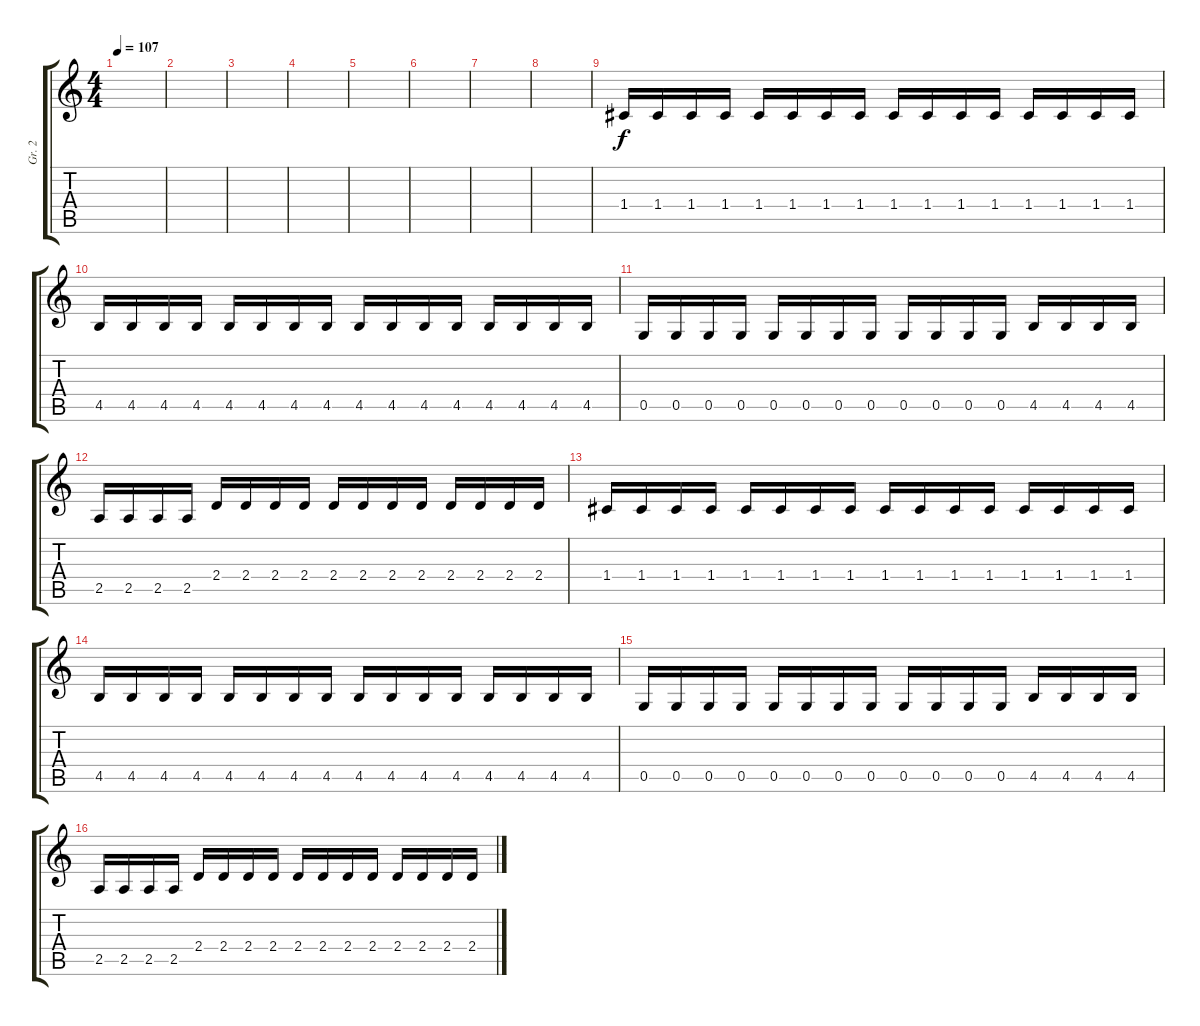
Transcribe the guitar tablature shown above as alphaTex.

\track ("Gr. 2" "Gr. 2") {instrument overdrivenguitar}
\staff {score tabs}
\tuning (D4 A3 F3 C3 G2 C2) {hide}
\ts (4 4)
\tempo 107
\clef g2
\ks c
|
|
|
|
|
|
|
|
1.4.16 1.4.16 1.4.16 1.4.16 1.4.16 1.4.16 1.4.16 1.4.16 1.4.16 1.4.16 1.4.16 1.4.16 1.4.16 1.4.16 1.4.16 1.4.16 |
4.5.16 4.5.16 4.5.16 4.5.16 4.5.16 4.5.16 4.5.16 4.5.16 4.5.16 4.5.16 4.5.16 4.5.16 4.5.16 4.5.16 4.5.16 4.5.16 |
0.5.16 0.5.16 0.5.16 0.5.16 0.5.16 0.5.16 0.5.16 0.5.16 0.5.16 0.5.16 0.5.16 0.5.16 4.5.16 4.5.16 4.5.16 4.5.16 |
2.5.16 2.5.16 2.5.16 2.5.16 2.4.16 2.4.16 2.4.16 2.4.16 2.4.16 2.4.16 2.4.16 2.4.16 2.4.16 2.4.16 2.4.16 2.4.16 |
1.4.16 1.4.16 1.4.16 1.4.16 1.4.16 1.4.16 1.4.16 1.4.16 1.4.16 1.4.16 1.4.16 1.4.16 1.4.16 1.4.16 1.4.16 1.4.16 |
4.5.16 4.5.16 4.5.16 4.5.16 4.5.16 4.5.16 4.5.16 4.5.16 4.5.16 4.5.16 4.5.16 4.5.16 4.5.16 4.5.16 4.5.16 4.5.16 |
0.5.16 0.5.16 0.5.16 0.5.16 0.5.16 0.5.16 0.5.16 0.5.16 0.5.16 0.5.16 0.5.16 0.5.16 4.5.16 4.5.16 4.5.16 4.5.16 |
2.5.16 2.5.16 2.5.16 2.5.16 2.4.16 2.4.16 2.4.16 2.4.16 2.4.16 2.4.16 2.4.16 2.4.16 2.4.16 2.4.16 2.4.16 2.4.16
